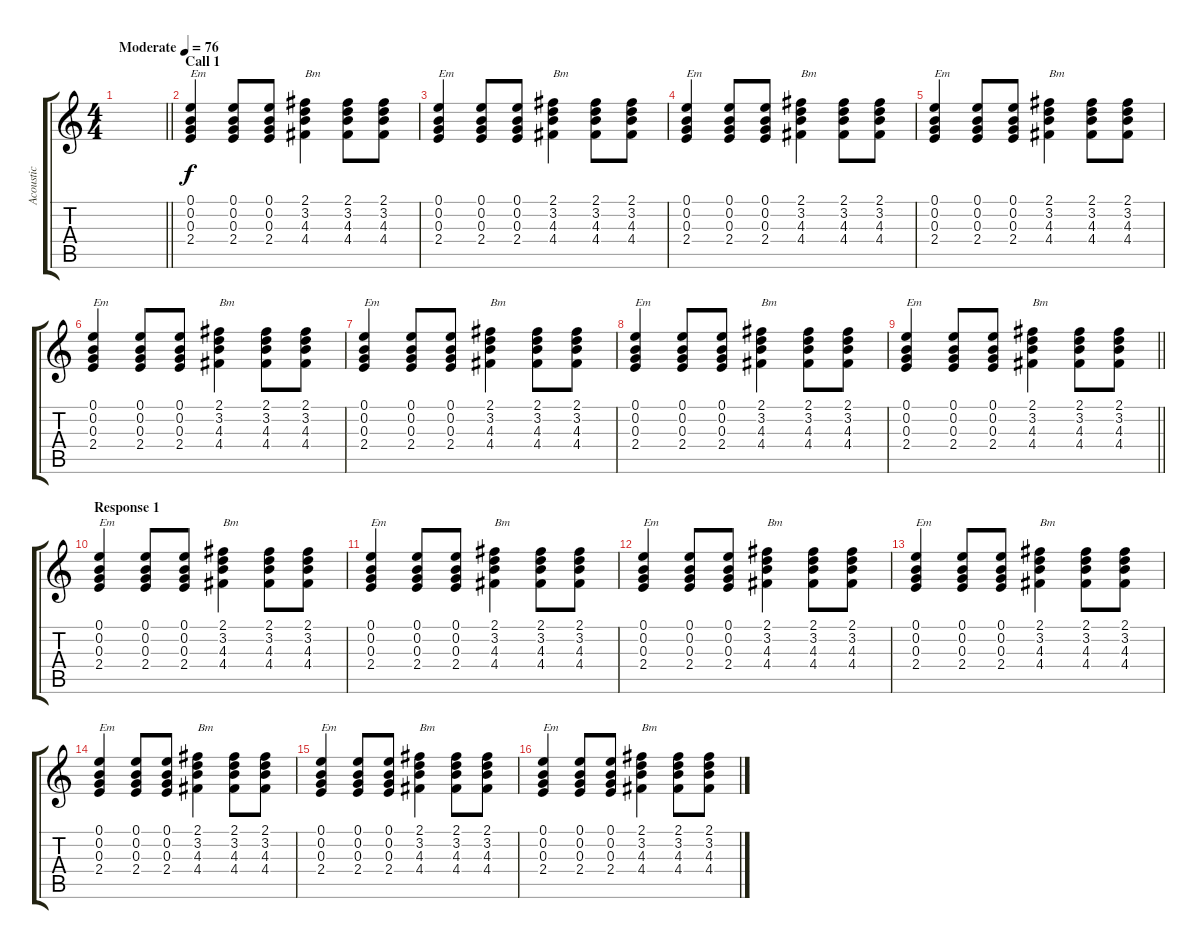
\track ("Acoustic" "Acoustic") {instrument acousticguitarsteel}
\staff {score tabs}
\tuning (E4 B3 G3 D3 A2 E2) {hide}
\ts (4 4)
\tempo (76 "Moderate")
\clef g2
\barLineRight lightlight
\ks c
|
\section ("" "Call 1")
(0.1 0.2 0.3 2.4).4{txt "Em"} (0.1 0.2 0.3 2.4).8 (0.1 0.2 0.3 2.4).8 (2.1 3.2 4.3 4.4).4{txt "Bm"} (2.1 3.2 4.3 4.4).8 (2.1 3.2 4.3 4.4).8 |
(0.1 0.2 0.3 2.4).4{txt "Em"} (0.1 0.2 0.3 2.4).8 (0.1 0.2 0.3 2.4).8 (2.1 3.2 4.3 4.4).4{txt "Bm"} (2.1 3.2 4.3 4.4).8 (2.1 3.2 4.3 4.4).8 |
(0.1 0.2 0.3 2.4).4{txt "Em"} (0.1 0.2 0.3 2.4).8 (0.1 0.2 0.3 2.4).8 (2.1 3.2 4.3 4.4).4{txt "Bm"} (2.1 3.2 4.3 4.4).8 (2.1 3.2 4.3 4.4).8 |
(0.1 0.2 0.3 2.4).4{txt "Em"} (0.1 0.2 0.3 2.4).8 (0.1 0.2 0.3 2.4).8 (2.1 3.2 4.3 4.4).4{txt "Bm"} (2.1 3.2 4.3 4.4).8 (2.1 3.2 4.3 4.4).8 |
(0.1 0.2 0.3 2.4).4{txt "Em"} (0.1 0.2 0.3 2.4).8 (0.1 0.2 0.3 2.4).8 (2.1 3.2 4.3 4.4).4{txt "Bm"} (2.1 3.2 4.3 4.4).8 (2.1 3.2 4.3 4.4).8 |
(0.1 0.2 0.3 2.4).4{txt "Em"} (0.1 0.2 0.3 2.4).8 (0.1 0.2 0.3 2.4).8 (2.1 3.2 4.3 4.4).4{txt "Bm"} (2.1 3.2 4.3 4.4).8 (2.1 3.2 4.3 4.4).8 |
(0.1 0.2 0.3 2.4).4{txt "Em"} (0.1 0.2 0.3 2.4).8 (0.1 0.2 0.3 2.4).8 (2.1 3.2 4.3 4.4).4{txt "Bm"} (2.1 3.2 4.3 4.4).8 (2.1 3.2 4.3 4.4).8 |
\barLineRight lightlight
(0.1 0.2 0.3 2.4).4{txt "Em"} (0.1 0.2 0.3 2.4).8 (0.1 0.2 0.3 2.4).8 (2.1 3.2 4.3 4.4).4{txt "Bm"} (2.1 3.2 4.3 4.4).8 (2.1 3.2 4.3 4.4).8 |
\section ("" "Response 1")
(0.1 0.2 0.3 2.4).4{txt "Em"} (0.1 0.2 0.3 2.4).8 (0.1 0.2 0.3 2.4).8 (2.1 3.2 4.3 4.4).4{txt "Bm"} (2.1 3.2 4.3 4.4).8 (2.1 3.2 4.3 4.4).8 |
(0.1 0.2 0.3 2.4).4{txt "Em"} (0.1 0.2 0.3 2.4).8 (0.1 0.2 0.3 2.4).8 (2.1 3.2 4.3 4.4).4{txt "Bm"} (2.1 3.2 4.3 4.4).8 (2.1 3.2 4.3 4.4).8 |
(0.1 0.2 0.3 2.4).4{txt "Em"} (0.1 0.2 0.3 2.4).8 (0.1 0.2 0.3 2.4).8 (2.1 3.2 4.3 4.4).4{txt "Bm"} (2.1 3.2 4.3 4.4).8 (2.1 3.2 4.3 4.4).8 |
(0.1 0.2 0.3 2.4).4{txt "Em"} (0.1 0.2 0.3 2.4).8 (0.1 0.2 0.3 2.4).8 (2.1 3.2 4.3 4.4).4{txt "Bm"} (2.1 3.2 4.3 4.4).8 (2.1 3.2 4.3 4.4).8 |
(0.1 0.2 0.3 2.4).4{txt "Em"} (0.1 0.2 0.3 2.4).8 (0.1 0.2 0.3 2.4).8 (2.1 3.2 4.3 4.4).4{txt "Bm"} (2.1 3.2 4.3 4.4).8 (2.1 3.2 4.3 4.4).8 |
(0.1 0.2 0.3 2.4).4{txt "Em"} (0.1 0.2 0.3 2.4).8 (0.1 0.2 0.3 2.4).8 (2.1 3.2 4.3 4.4).4{txt "Bm"} (2.1 3.2 4.3 4.4).8 (2.1 3.2 4.3 4.4).8 |
(0.1 0.2 0.3 2.4).4{txt "Em"} (0.1 0.2 0.3 2.4).8 (0.1 0.2 0.3 2.4).8 (2.1 3.2 4.3 4.4).4{txt "Bm"} (2.1 3.2 4.3 4.4).8 (2.1 3.2 4.3 4.4).8
